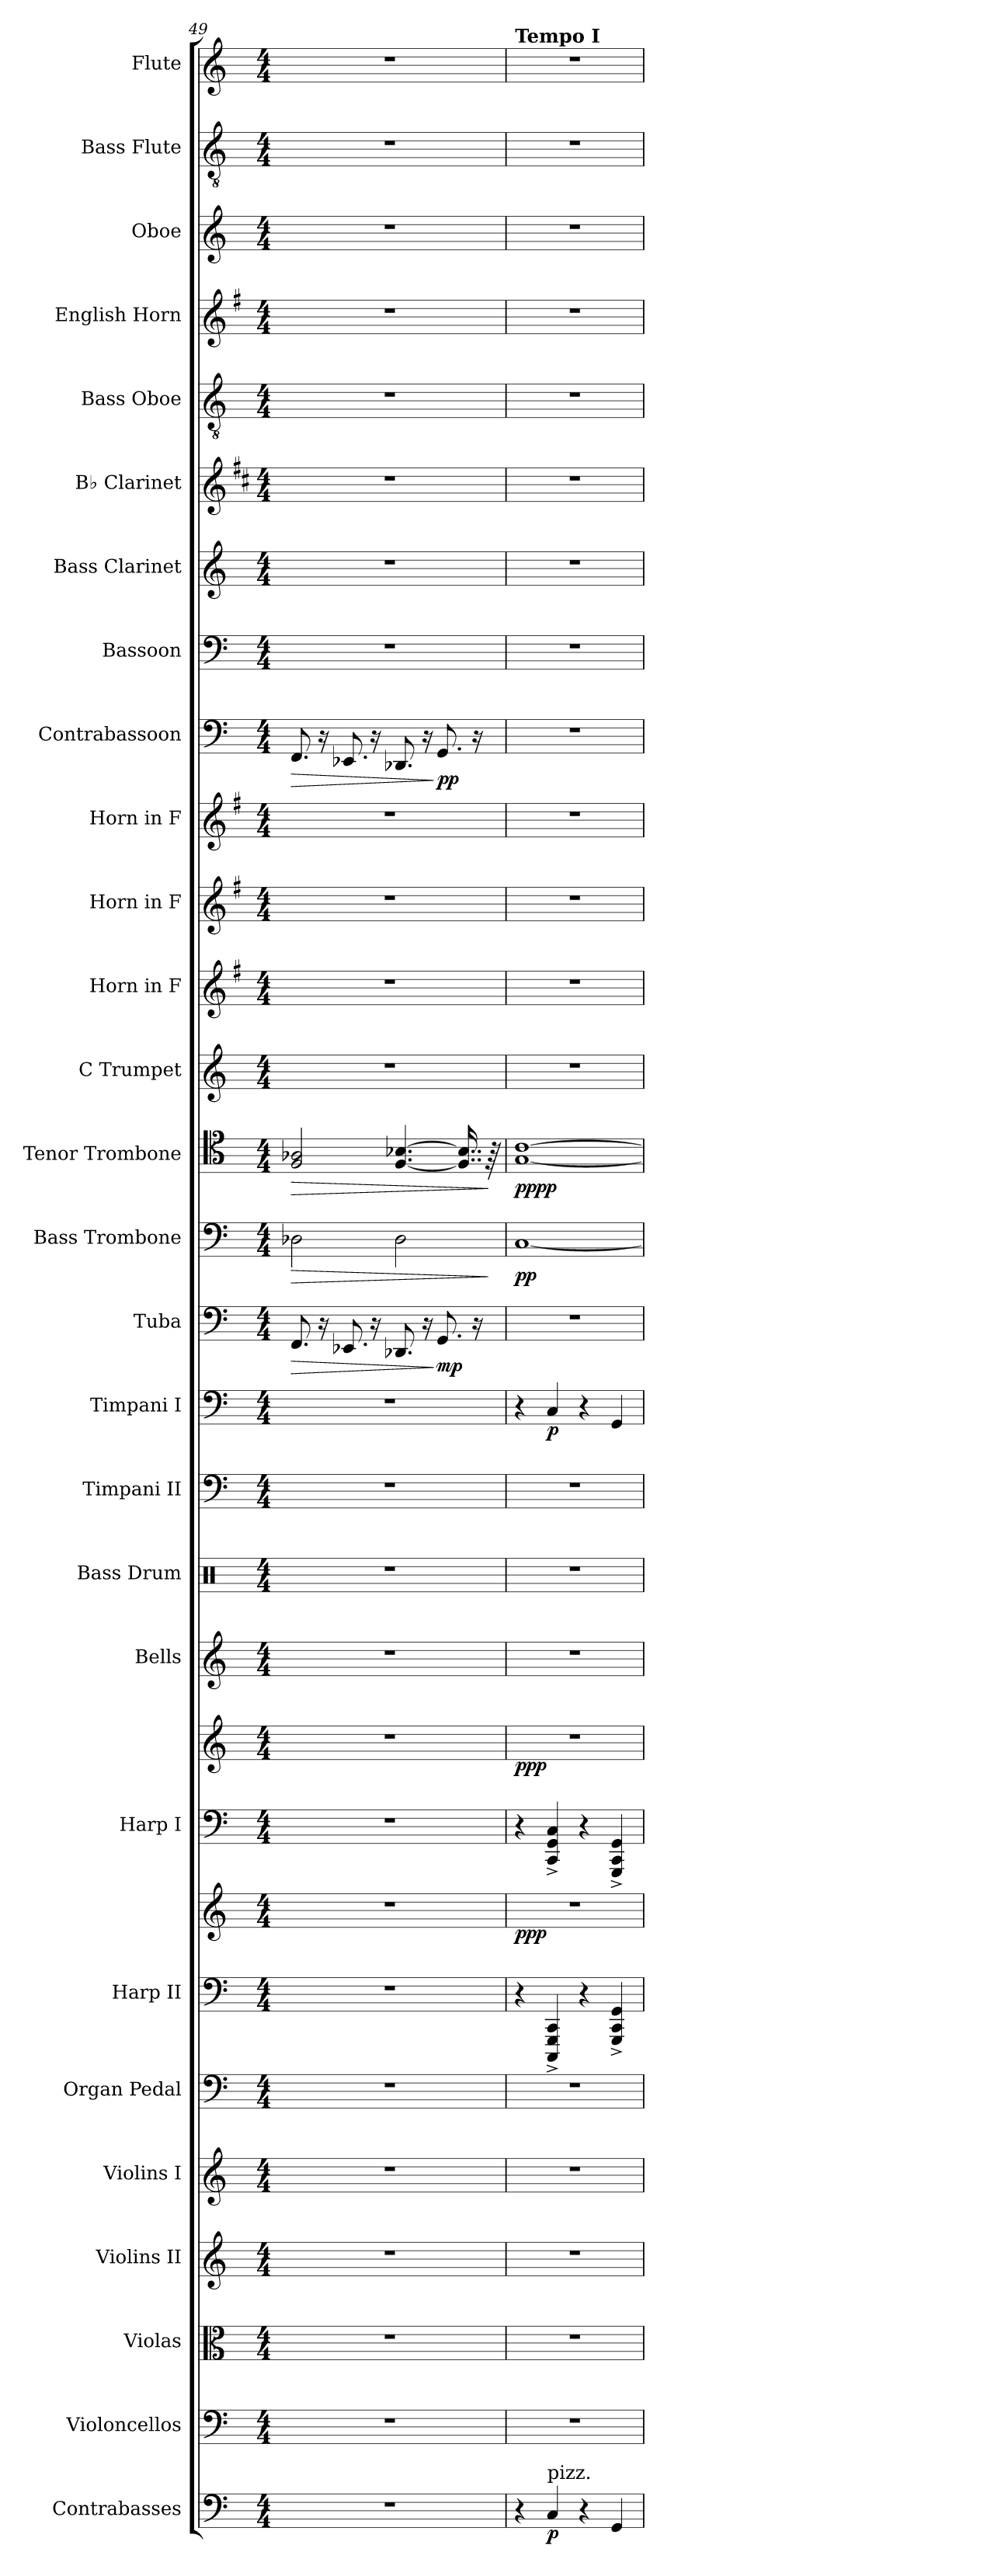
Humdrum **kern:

**kern	**dynam	**kern	**kern	**kern	**kern	**kern	**kern	**kern	**dynam	**kern	**kern	**dynam	**kern	**kern	**kern	**kern	**dynam	**kern	**dynam	**kern	**dynam	**kern	**dynam	**kern	**kern	**kern	**kern	**kern	**dynam	**kern	**kern	**kern	**kern	**kern	**kern	**kern	**kern
*part28	*part28	*part27	*part26	*part25	*part24	*part23	*part22	*part22	*part22	*part21	*part21	*part21	*part20	*part19	*part18	*part17	*part17	*part16	*part16	*part15	*part15	*part14	*part14	*part13	*part12	*part11	*part10	*part9	*part9	*part8	*part7	*part6	*part5	*part4	*part3	*part2	*part1
*staff30	*staff30	*staff29	*staff28	*staff27	*staff26	*staff25	*staff24	*staff23	*staff23/24	*staff22	*staff21	*staff21/22	*staff20	*staff19	*staff18	*staff17	*staff17	*staff16	*staff16	*staff15	*staff15	*staff14	*staff14	*staff13	*staff12	*staff11	*staff10	*staff9	*staff9	*staff8	*staff7	*staff6	*staff5	*staff4	*staff3	*staff2	*staff1
*I"Contrabasses	*	*I"Violoncellos	*I"Violas	*I"Violins II	*I"Violins I	*I"Organ Pedal	*I"Harp II	*	*	*I"Harp I	*	*	*I"Bells	*I"Bass Drum	*I"Timpani II	*I"Timpani I	*	*I"Tuba	*	*I"Bass Trombone	*	*I"Tenor Trombone	*	*I"C Trumpet	*I"Horn in F	*I"Horn in F	*I"Horn in F	*I"Contrabassoon	*	*I"Bassoon	*I"Bass Clarinet	*I"B♭ Clarinet	*I"Bass Oboe	*I"English Horn	*I"Oboe	*I"Bass Flute	*I"Flute
*I'Cb.	*	*I'Vcs.	*I'Vlas.	*I'Vlns.	*I'Vlns.	*I'Org.	*I'Hrp.	*	*	*I'Hrp.	*	*	*	*I'B. Dr.	*I'Timp.	*I'Timp.	*	*I'Tba.	*	*I'B. Tbn.	*	*I'T. Tbn.	*	*I'C Tpt.	*	*	*	*I'Cbsn.	*	*I'Bsn.	*I'B. Cl.	*I'B♭ Cl.	*	*I'E. Hn.	*I'Ob.	*I'B. Fl.	*I'Fl.
*clefF4	*	*clefF4	*clefC3	*clefG2	*clefG2	*clefF4	*clefF4	*clefG2	*	*clefF4	*clefG2	*	*clefG2	*clefX	*clefF4	*clefF4	*	*clefF4	*	*clefF4	*	*clefC4	*	*clefG2	*clefG2	*clefG2	*clefG2	*clefF4	*	*clefF4	*clefG2	*clefG2	*clefGv2	*clefG2	*clefG2	*clefGv2	*clefG2
*ITrd7c12	*	*	*	*	*	*	*	*	*	*	*	*	*	*	*	*	*	*	*	*	*	*	*	*	*ITrd4c7	*ITrd4c7	*ITrd4c7	*ITrd7c12	*	*	*ITrd8c14	*ITrd1c2	*	*ITrd4c7	*	*	*
*k[]	*	*k[]	*k[]	*k[]	*k[]	*k[]	*k[]	*k[]	*	*k[]	*k[]	*	*k[]	*k[]	*k[]	*k[]	*	*k[]	*	*k[]	*	*k[]	*	*k[]	*k[]	*k[]	*k[]	*k[]	*	*k[]	*k[]	*k[]	*k[]	*k[]	*k[]	*k[]	*k[]
*M4/4	*	*M4/4	*M4/4	*M4/4	*M4/4	*M4/4	*M4/4	*M4/4	*	*M4/4	*M4/4	*	*M4/4	*M4/4	*M4/4	*M4/4	*	*M4/4	*	*M4/4	*	*M4/4	*	*M4/4	*M4/4	*M4/4	*M4/4	*M4/4	*	*M4/4	*M4/4	*M4/4	*M4/4	*M4/4	*M4/4	*M4/4	*M4/4
=49	=49	=49	=49	=49	=49	=49	=49	=49	=49	=49	=49	=49	=49	=49	=49	=49	=49	=49	=49	=49	=49	=49	=49	=49	=49	=49	=49	=49	=49	=49	=49	=49	=49	=49	=49	=49	=49
!	!	!	!	!	!	!	!	!	!	!	!	!	!	!	!	!	!	!	!LO:HP:b	!	!LO:HP:b	!	!LO:HP:b	!	!	!	!	!	!LO:HP:b	!	!	!	!	!	!	!	!
1r	.	1r	1r	1r	1r	1r	1r	1r	.	1r	1r	.	1r	1r	1r	1r	.	8.FF/	>	2D-X\	>	2F/ 2A-X/	>	1r	1r	1r	1r	8.FFF/	>	1r	1r	1r	1r	1r	1r	1r	1r
.	.	.	.	.	.	.	.	.	.	.	.	.	.	.	.	.	.	16r	.	.	.	.	.	.	.	.	.	16r	.	.	.	.	.	.	.	.	.
.	.	.	.	.	.	.	.	.	.	.	.	.	.	.	.	.	.	8.EE-X/	.	.	.	.	.	.	.	.	.	8.EEE-X/	.	.	.	.	.	.	.	.	.
.	.	.	.	.	.	.	.	.	.	.	.	.	.	.	.	.	.	16r	.	.	.	.	.	.	.	.	.	16r	.	.	.	.	.	.	.	.	.
.	.	.	.	.	.	.	.	.	.	.	.	.	.	.	.	.	.	8.DD-X/	.	2D-\	.	[4.F/ [4.B-X/	.	.	.	.	.	8.DDD-X/	.	.	.	.	.	.	.	.	.
.	.	.	.	.	.	.	.	.	.	.	.	.	.	.	.	.	.	16r	.	.	.	.	.	.	.	.	.	16r	.	.	.	.	.	.	.	.	.
!	!	!	!	!	!	!	!	!	!	!	!	!	!	!	!	!	!	!	!LO:DY:n=1:b	!	!	!	!	!	!	!	!	!	!LO:DY:n=1:b	!	!	!	!	!	!	!	!
.	.	.	.	.	.	.	.	.	.	.	.	.	.	.	.	.	.	8.GG/	] mp	.	.	.	.	.	.	.	.	8.GGG/	] pp	.	.	.	.	.	.	.	.
.	.	.	.	.	.	.	.	.	.	.	.	.	.	.	.	.	.	.	.	.	.	16..F/] 16..B-/]	.	.	.	.	.	.	.	.	.	.	.	.	.	.	.
.	.	.	.	.	.	.	.	.	.	.	.	.	.	.	.	.	.	16r	.	.	.	.	.	.	.	.	.	16r	.	.	.	.	.	.	.	.	.
.	.	.	.	.	.	.	.	.	.	.	.	.	.	.	.	.	.	.	.	.	.	64r	.	.	.	.	.	.	.	.	.	.	.	.	.	.	.
.	.	.	.	.	.	.	.	.	.	.	.	.	.	.	.	.	.	.	.	.	]	.	]	.	.	.	.	.	.	.	.	.	.	.	.	.	.
=50	=50	=50	=50	=50	=50	=50	=50	=50	=50	=50	=50	=50	=50	=50	=50	=50	=50	=50	=50	=50	=50	=50	=50	=50	=50	=50	=50	=50	=50	=50	=50	=50	=50	=50	=50	=50	=50
*	*	*	*	*	*	*	*	*	*	*	*	*	*	*	*	*	*	*	*	*	*	*	*	*	*	*	*	*	*	*	*	*	*	*	*	*	*MM52
!	!	!	!	!	!	!	!	!	!	!	!	!	!	!	!	!	!	!	!	!	!	!	!	!	!	!	!	!	!	!	!	!	!	!	!	!	!LO:TX:a:B:t=Tempo I
!	!	!	!	!	!	!	!	!	!LO:DY:b	!	!	!LO:DY:b	!	!	!	!	!	!	!	!	!LO:DY:b	!	!LO:DY:b	!	!	!	!	!	!	!	!	!	!	!	!	!	!
!	!	!	!	!	!	!	!	!	!	!	!	!	!	!	!	!	!	!	!	!	!	!	!LO:DY:n=1:b	!	!	!	!	!	!	!	!	!	!	!	!	!	!
4r	.	1r	1r	1r	1r	1r	4r	1r	ppp	4r	1r	ppp	1r	1r	1r	4r	.	1r	.	[1C	pp	[1G [1c	pp pp	1r	1r	1r	1r	1r	.	1r	1r	1r	1r	1r	1r	1r	1r
!LO:TX:a:t=pizz.	!	!	!	!	!	!	!	!	!	!	!	!	!	!	!	!	!	!	!	!	!	!	!	!	!	!	!	!	!	!	!	!	!	!	!	!	!
!	!LO:DY:b	!	!	!	!	!	!	!	!	!	!	!	!	!	!	!	!LO:DY:b	!	!	!	!	!	!	!	!	!	!	!	!	!	!	!	!	!	!	!	!
4CC/	p	.	.	.	.	.	4CCC/^ 4GGG/^ 4CC/^	.	.	4CC/^ 4GG/^ 4C/^	.	.	.	.	.	4C/	p	.	.	.	.	.	.	.	.	.	.	.	.	.	.	.	.	.	.	.	.
4r	.	.	.	.	.	.	4r	.	.	4r	.	.	.	.	.	4r	.	.	.	.	.	.	.	.	.	.	.	.	.	.	.	.	.	.	.	.	.
4GGG/	.	.	.	.	.	.	4GGG/^ 4CC/^ 4GG/^	.	.	4GGG/^ 4CC/^ 4GG/^	.	.	.	.	.	4GG/	.	.	.	.	.	.	.	.	.	.	.	.	.	.	.	.	.	.	.	.	.
=	=	=	=	=	=	=	=	=	=	=	=	=	=	=	=	=	=	=	=	=	=	=	=	=	=	=	=	=	=	=	=	=	=	=	=	=	=
*-	*-	*-	*-	*-	*-	*-	*-	*-	*-	*-	*-	*-	*-	*-	*-	*-	*-	*-	*-	*-	*-	*-	*-	*-	*-	*-	*-	*-	*-	*-	*-	*-	*-	*-	*-	*-	*-
